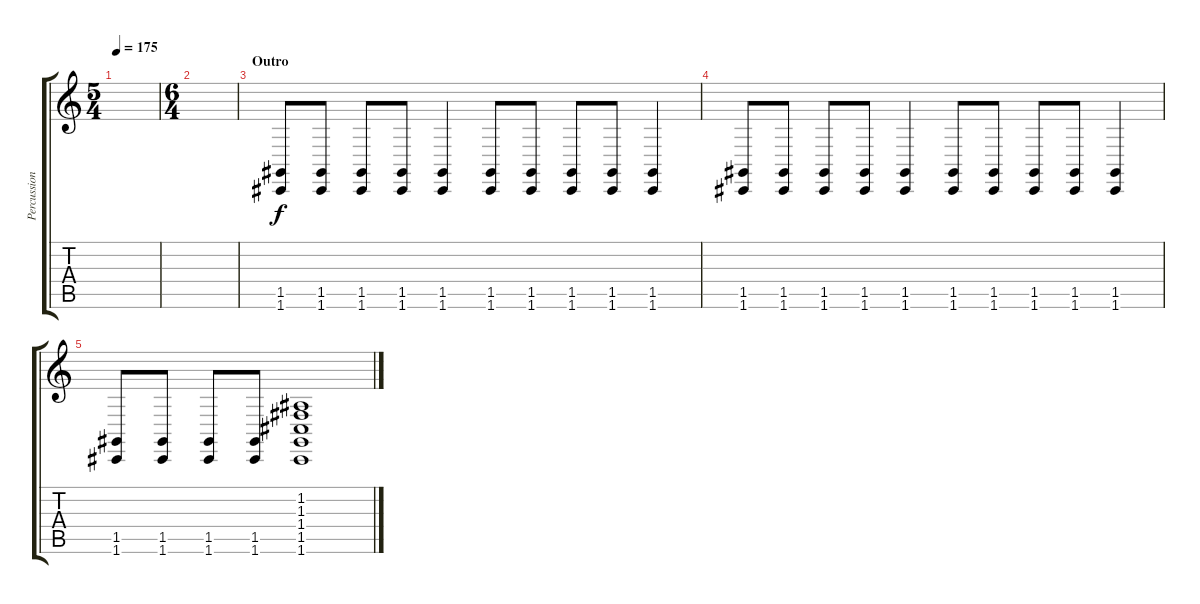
\track ("Percussion" "Percussion") {instrument reversecymbal}
\staff {score tabs}
\tuning (D4 A3 F3 C3 G2 C2) {hide}
\ts (5 4)
\tempo 175
\clef g2
\ks c
|
\ts (6 4)
|
\section ("" "Outro")
(1.5 1.6).8 (1.5 1.6).8 (1.5 1.6).8 (1.5 1.6).8 (1.5 1.6).4 (1.5 1.6).8 (1.5 1.6).8 (1.5 1.6).8 (1.5 1.6).8 (1.5 1.6).4 |
(1.5 1.6).8 (1.5 1.6).8 (1.5 1.6).8 (1.5 1.6).8 (1.5 1.6).4 (1.5 1.6).8 (1.5 1.6).8 (1.5 1.6).8 (1.5 1.6).8 (1.5 1.6).4 |
(1.5 1.6).8 (1.5 1.6).8 (1.5 1.6).8 (1.5 1.6).8 (1.2 1.3 1.4 1.5 1.6).1
